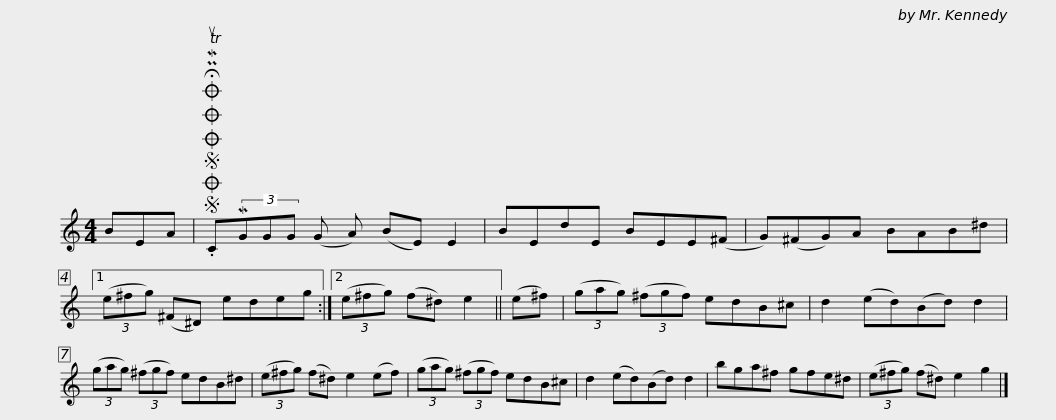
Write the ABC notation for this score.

X:1
L:1/8
M:4/4
I:linebreak $
K:C
V:1 treble
V:1
 BEA |SOSOOO .!fermata!PMTuC(3MGGG (G A) (BE) E2 | BEdE BEE(^F | G)(^FG)A BAB^d |1 (3(e^fg) (^F^D) edeg :|2$ %5
 (3(e^fg) (f^d) e2 || (e^f) | (3(gag) (3(^fgf) edB^c | d2 (ed)(Bd) d2 | (3(gag) (3(^fgf) edB^d | %10
 (3(e^fg) (f^d) e2 (ef) |$ (3(gag) (3(^fgf) edB^c | d2 (ed)(Bd) d2 | bga^f gfe^d | (3(e^fg) (f^d) e2 g2 |] %15
